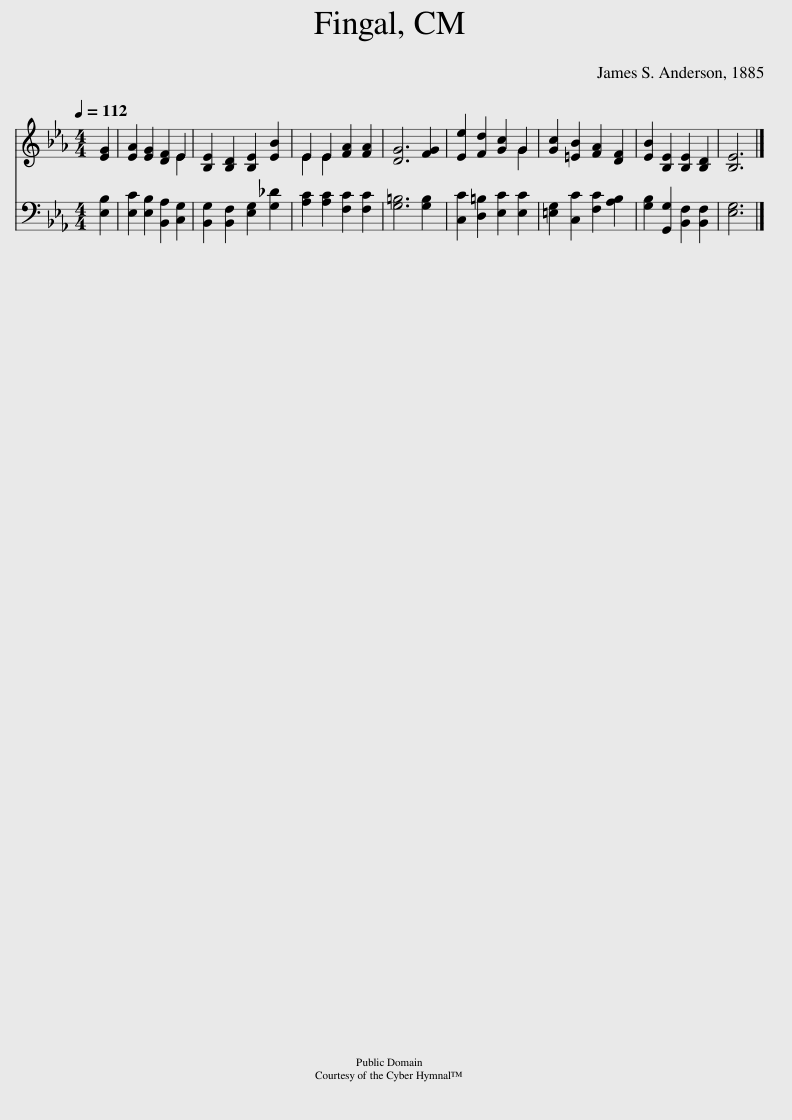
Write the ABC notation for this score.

X:1
%%score ( 1 2 ) 3
L:1/8
Q:1/4=112
M:4/4
I:linebreak $
K:Eb
V:1 treble
V:2 treble
V:3 bass
V:1
 [EG]2 | [EA]2 [EG]2 [DF]2 E2 | [B,E]2 [B,D]2 [B,E]2 [EB]2 | E2 E2 [FA]2 [FA]2 | [DG]6 [FG]2 | %5
 [Ee]2 [Fd]2 [Gc]2 G2 | [Gc]2 [=EB]2 [FA]2 [DF]2 | [EB]2 [B,E]2 [B,E]2 [B,D]2 | [B,E]6 |] %9
V:2
 x2 | x6 E2 | x8 | E2 E2 x4 | x8 | %5
 x6 G2 | x8 | x8 | x6 |] %9
V:3
 [E,B,]2 | [E,C]2 [E,B,]2 [B,,A,]2 [C,G,]2 | [B,,G,]2 [B,,F,]2 [E,G,]2 [G,_D]2 | [A,C]2 [A,C]2 [F,C]2 [F,C]2 | [G,=B,]6 [G,B,]2 | %5
 [C,C]2 [D,=B,]2 [E,C]2 [E,C]2 | [=E,G,]2 [C,C]2 [F,C]2 [A,B,]2 | [G,B,]2 [G,,G,]2 [B,,F,]2 [B,,F,]2 | [E,G,]6 |] %9
